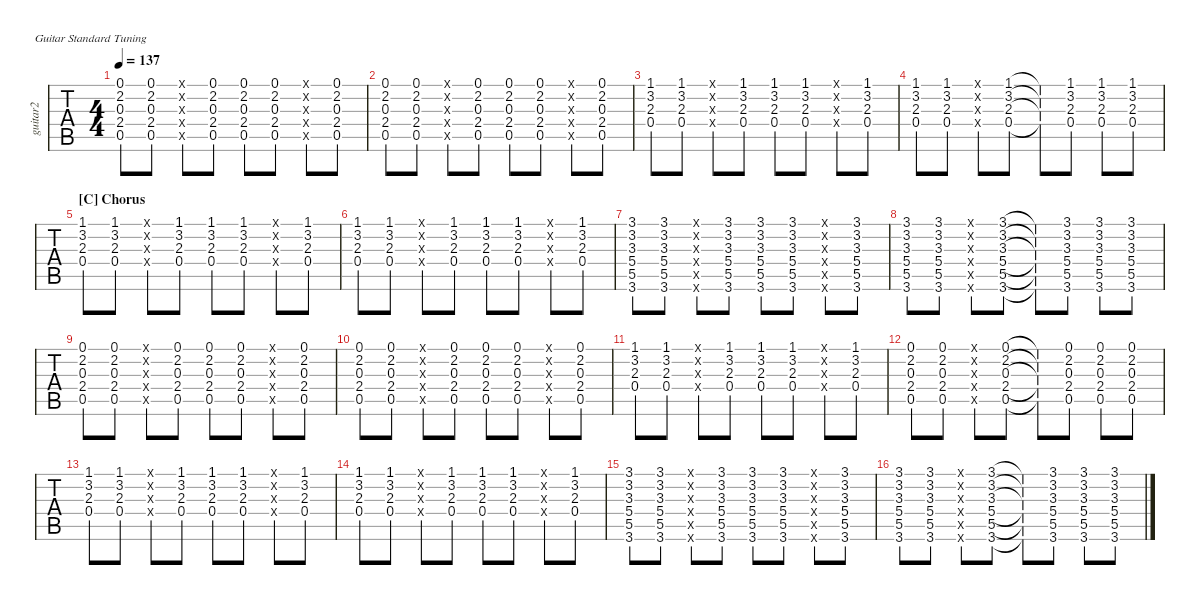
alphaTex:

\defaultSystemsLayout 4
\hideDynamics
\bracketExtendMode nobrackets
\track ("Guitar2" "guitar2") {defaultSystemsLayout 4 instrument electricguitarclean}
\staff {tabs}
\tuning (E4 B3 G3 D3 A2 E2)
\ts (4 4)
\tempo 137
\clef g2
\ks f
(0.5{acc forcenatural} 2.4{acc forcenatural} 0.3{acc forcenatural} 2.2{acc b} 0.1{acc forcenatural}).8{dy mf beam Up} (0.5{acc forcenatural} 2.4{acc forcenatural} 0.3{acc forcenatural} 2.2{acc b} 0.1{acc forcenatural}).8{beam Up} (0.5{x acc forcenatural} 2.4{x acc forcenatural} 0.3{x acc forcenatural} 2.2{x acc b} 0.1{x acc forcenatural}).8{beam Up} (0.5{acc forcenatural} 2.4{acc forcenatural} 0.3{acc forcenatural} 2.2{acc b} 0.1{acc forcenatural}).8{beam Up} (0.5{acc forcenatural} 2.4{acc forcenatural} 0.3{acc forcenatural} 2.2{acc b} 0.1{acc forcenatural}).8{beam Up} (0.5{acc forcenatural} 2.4{acc forcenatural} 0.3{acc forcenatural} 2.2{acc b} 0.1{acc forcenatural}).8{beam Up} (0.5{x acc forcenatural} 2.4{x acc forcenatural} 0.3{x acc forcenatural} 2.2{x acc b} 0.1{x acc forcenatural}).8{beam Up} (0.5{acc forcenatural} 2.4{acc forcenatural} 0.3{acc forcenatural} 2.2{acc b} 0.1{acc forcenatural}).8{beam Up} |
(0.5{acc forcenatural} 2.4{acc forcenatural} 0.3{acc forcenatural} 2.2{acc b} 0.1{acc forcenatural}).8{beam Up} (0.5{acc forcenatural} 2.4{acc forcenatural} 0.3{acc forcenatural} 2.2{acc b} 0.1{acc forcenatural}).8{beam Up} (0.5{x acc forcenatural} 2.4{x acc forcenatural} 0.3{x acc forcenatural} 2.2{x acc b} 0.1{x acc forcenatural}).8{beam Up} (0.5{acc forcenatural} 2.4{acc forcenatural} 0.3{acc forcenatural} 2.2{acc b} 0.1{acc forcenatural}).8{beam Up} (0.5{acc forcenatural} 2.4{acc forcenatural} 0.3{acc forcenatural} 2.2{acc b} 0.1{acc forcenatural}).8{beam Up} (0.5{acc forcenatural} 2.4{acc forcenatural} 0.3{acc forcenatural} 2.2{acc b} 0.1{acc forcenatural}).8{beam Up} (0.5{x acc forcenatural} 2.4{x acc forcenatural} 0.3{x acc forcenatural} 2.2{x acc b} 0.1{x acc forcenatural}).8{beam Up} (0.5{acc forcenatural} 2.4{acc forcenatural} 0.3{acc forcenatural} 2.2{acc b} 0.1{acc forcenatural}).8{beam Up} |
(0.4{acc forcenatural} 2.3{acc forcenatural} 3.2{acc forcenatural} 1.1{acc forcenatural}).8{beam Up} (0.4{acc forcenatural} 2.3{acc forcenatural} 3.2{acc forcenatural} 1.1{acc forcenatural}).8{beam Up} (0.4{x acc forcenatural} 2.3{x acc forcenatural} 3.2{x acc forcenatural} 1.1{x acc forcenatural}).8{beam Up} (0.4{acc forcenatural} 2.3{acc forcenatural} 3.2{acc forcenatural} 1.1{acc forcenatural}).8{beam Up} (0.4{acc forcenatural} 2.3{acc forcenatural} 3.2{acc forcenatural} 1.1{acc forcenatural}).8{beam Up} (0.4{acc forcenatural} 2.3{acc forcenatural} 3.2{acc forcenatural} 1.1{acc forcenatural}).8{beam Up} (0.4{x acc forcenatural} 2.3{x acc forcenatural} 3.2{x acc forcenatural} 1.1{x acc forcenatural}).8{beam Up} (0.4{acc forcenatural} 2.3{acc forcenatural} 3.2{acc forcenatural} 1.1{acc forcenatural}).8{beam Up} |
(0.4{acc forcenatural} 2.3{acc forcenatural} 3.2{acc forcenatural} 1.1{acc forcenatural}).8{beam Up} (0.4{acc forcenatural} 2.3{acc forcenatural} 3.2{acc forcenatural} 1.1{acc forcenatural}).8{beam Up} (0.4{x acc forcenatural} 2.3{x acc forcenatural} 3.2{x acc forcenatural} 1.1{x acc forcenatural}).8{beam Up} (0.4{acc forcenatural} 2.3{acc forcenatural} 3.2{acc forcenatural} 1.1{acc forcenatural}).8{beam Up} (0.4{t acc forcenatural} 2.3{t acc forcenatural} 3.2{t acc forcenatural} 1.1{t acc forcenatural}).8{beam Up} (0.4{acc forcenatural} 2.3{acc forcenatural} 3.2{acc forcenatural} 1.1{acc forcenatural}).8{beam Up} (0.4{acc forcenatural} 2.3{acc forcenatural} 3.2{acc forcenatural} 1.1{acc forcenatural}).8{beam Up} (0.4{acc forcenatural} 2.3{acc forcenatural} 3.2{acc forcenatural} 1.1{acc forcenatural}).8{beam Up} |
\section ("C" "Chorus")
(0.4{acc forcenatural} 2.3{acc forcenatural} 3.2{acc forcenatural} 1.1{acc forcenatural}).8{beam Up} (0.4{acc forcenatural} 2.3{acc forcenatural} 3.2{acc forcenatural} 1.1{acc forcenatural}).8{beam Up} (0.4{x acc forcenatural} 2.3{x acc forcenatural} 3.2{x acc forcenatural} 1.1{x acc forcenatural}).8{beam Up} (0.4{acc forcenatural} 2.3{acc forcenatural} 3.2{acc forcenatural} 1.1{acc forcenatural}).8{beam Up} (0.4{acc forcenatural} 2.3{acc forcenatural} 3.2{acc forcenatural} 1.1{acc forcenatural}).8{beam Up} (0.4{acc forcenatural} 2.3{acc forcenatural} 3.2{acc forcenatural} 1.1{acc forcenatural}).8{beam Up} (0.4{x acc forcenatural} 2.3{x acc forcenatural} 3.2{x acc forcenatural} 1.1{x acc forcenatural}).8{beam Up} (0.4{acc forcenatural} 2.3{acc forcenatural} 3.2{acc forcenatural} 1.1{acc forcenatural}).8{beam Up} |
(0.4{acc forcenatural} 2.3{acc forcenatural} 3.2{acc forcenatural} 1.1{acc forcenatural}).8{beam Up} (0.4{acc forcenatural} 2.3{acc forcenatural} 3.2{acc forcenatural} 1.1{acc forcenatural}).8{beam Up} (0.4{x acc forcenatural} 2.3{x acc forcenatural} 3.2{x acc forcenatural} 1.1{x acc forcenatural}).8{beam Up} (0.4{acc forcenatural} 2.3{acc forcenatural} 3.2{acc forcenatural} 1.1{acc forcenatural}).8{beam Up} (0.4{acc forcenatural} 2.3{acc forcenatural} 3.2{acc forcenatural} 1.1{acc forcenatural}).8{beam Up} (0.4{acc forcenatural} 2.3{acc forcenatural} 3.2{acc forcenatural} 1.1{acc forcenatural}).8{beam Up} (0.4{x acc forcenatural} 2.3{x acc forcenatural} 3.2{x acc forcenatural} 1.1{x acc forcenatural}).8{beam Up} (0.4{acc forcenatural} 2.3{acc forcenatural} 3.2{acc forcenatural} 1.1{acc forcenatural}).8{beam Up} |
(5.4{acc forcenatural} 3.3{acc b} 3.2{acc forcenatural} 3.1{acc forcenatural} 5.5{acc forcenatural} 3.6{acc forcenatural}).8{beam Up} (5.4{acc forcenatural} 3.3{acc b} 3.2{acc forcenatural} 3.1{acc forcenatural} 5.5{acc forcenatural} 3.6{acc forcenatural}).8{beam Up} (5.4{x acc forcenatural} 3.3{x acc b} 3.2{x acc forcenatural} 3.1{x acc forcenatural} 5.5{x acc forcenatural} 3.6{x acc forcenatural}).8{beam Up} (5.4{acc forcenatural} 3.3{acc b} 3.2{acc forcenatural} 3.1{acc forcenatural} 5.5{acc forcenatural} 3.6{acc forcenatural}).8{beam Up} (5.4{acc forcenatural} 3.3{acc b} 3.2{acc forcenatural} 3.1{acc forcenatural} 5.5{acc forcenatural} 3.6{acc forcenatural}).8{beam Up} (5.4{acc forcenatural} 3.3{acc b} 3.2{acc forcenatural} 3.1{acc forcenatural} 5.5{acc forcenatural} 3.6{acc forcenatural}).8{beam Up} (5.4{x acc forcenatural} 3.3{x acc b} 3.2{x acc forcenatural} 3.1{x acc forcenatural} 5.5{x acc forcenatural} 3.6{x acc forcenatural}).8{beam Up} (5.4{acc forcenatural} 3.3{acc b} 3.2{acc forcenatural} 3.1{acc forcenatural} 5.5{acc forcenatural} 3.6{acc forcenatural}).8{beam Up} |
(5.4{acc forcenatural} 3.3{acc b} 3.2{acc forcenatural} 3.1{acc forcenatural} 5.5{acc forcenatural} 3.6{acc forcenatural}).8{beam Up} (5.4{acc forcenatural} 3.3{acc b} 3.2{acc forcenatural} 3.1{acc forcenatural} 5.5{acc forcenatural} 3.6{acc forcenatural}).8{beam Up} (5.4{x acc forcenatural} 3.3{x acc b} 3.2{x acc forcenatural} 3.1{x acc forcenatural} 5.5{x acc forcenatural} 3.6{x acc forcenatural}).8{beam Up} (5.4{acc forcenatural} 3.3{acc b} 3.2{acc forcenatural} 3.1{acc forcenatural} 5.5{acc forcenatural} 3.6{acc forcenatural}).8{beam Up} (5.4{t acc forcenatural} 3.3{t acc b} 3.2{t acc forcenatural} 3.1{t acc forcenatural} 5.5{t acc forcenatural} 3.6{t acc forcenatural}).8{beam Up} (5.4{acc forcenatural} 3.3{acc b} 3.2{acc forcenatural} 3.1{acc forcenatural} 5.5{acc forcenatural} 3.6{acc forcenatural}).8{beam Up} (5.4{acc forcenatural} 3.3{acc b} 3.2{acc forcenatural} 3.1{acc forcenatural} 5.5{acc forcenatural} 3.6{acc forcenatural}).8{beam Up} (5.4{acc forcenatural} 3.3{acc b} 3.2{acc forcenatural} 3.1{acc forcenatural} 5.5{acc forcenatural} 3.6{acc forcenatural}).8{beam Up} |
(0.5{acc forcenatural} 2.4{acc forcenatural} 0.3{acc forcenatural} 2.2{acc b} 0.1{acc forcenatural}).8{beam Up} (0.5{acc forcenatural} 2.4{acc forcenatural} 0.3{acc forcenatural} 2.2{acc b} 0.1{acc forcenatural}).8{beam Up} (0.5{x acc forcenatural} 2.4{x acc forcenatural} 0.3{x acc forcenatural} 2.2{x acc b} 0.1{x acc forcenatural}).8{beam Up} (0.5{acc forcenatural} 2.4{acc forcenatural} 0.3{acc forcenatural} 2.2{acc b} 0.1{acc forcenatural}).8{beam Up} (0.5{acc forcenatural} 2.4{acc forcenatural} 0.3{acc forcenatural} 2.2{acc b} 0.1{acc forcenatural}).8{beam Up} (0.5{acc forcenatural} 2.4{acc forcenatural} 0.3{acc forcenatural} 2.2{acc b} 0.1{acc forcenatural}).8{beam Up} (0.5{x acc forcenatural} 2.4{x acc forcenatural} 0.3{x acc forcenatural} 2.2{x acc b} 0.1{x acc forcenatural}).8{beam Up} (0.5{acc forcenatural} 2.4{acc forcenatural} 0.3{acc forcenatural} 2.2{acc b} 0.1{acc forcenatural}).8{beam Up} |
(0.5{acc forcenatural} 2.4{acc forcenatural} 0.3{acc forcenatural} 2.2{acc b} 0.1{acc forcenatural}).8{beam Up} (0.5{acc forcenatural} 2.4{acc forcenatural} 0.3{acc forcenatural} 2.2{acc b} 0.1{acc forcenatural}).8{beam Up} (0.5{x acc forcenatural} 2.4{x acc forcenatural} 0.3{x acc forcenatural} 2.2{x acc b} 0.1{x acc forcenatural}).8{beam Up} (0.5{acc forcenatural} 2.4{acc forcenatural} 0.3{acc forcenatural} 2.2{acc b} 0.1{acc forcenatural}).8{beam Up} (0.5{acc forcenatural} 2.4{acc forcenatural} 0.3{acc forcenatural} 2.2{acc b} 0.1{acc forcenatural}).8{beam Up} (0.5{acc forcenatural} 2.4{acc forcenatural} 0.3{acc forcenatural} 2.2{acc b} 0.1{acc forcenatural}).8{beam Up} (0.5{x acc forcenatural} 2.4{x acc forcenatural} 0.3{x acc forcenatural} 2.2{x acc b} 0.1{x acc forcenatural}).8{beam Up} (0.5{acc forcenatural} 2.4{acc forcenatural} 0.3{acc forcenatural} 2.2{acc b} 0.1{acc forcenatural}).8{beam Up} |
(0.4{acc forcenatural} 2.3{acc forcenatural} 3.2{acc forcenatural} 1.1{acc forcenatural}).8{beam Up} (0.4{acc forcenatural} 2.3{acc forcenatural} 3.2{acc forcenatural} 1.1{acc forcenatural}).8{beam Up} (0.4{x acc forcenatural} 2.3{x acc forcenatural} 3.2{x acc forcenatural} 1.1{x acc forcenatural}).8{beam Up} (0.4{acc forcenatural} 2.3{acc forcenatural} 3.2{acc forcenatural} 1.1{acc forcenatural}).8{beam Up} (0.4{acc forcenatural} 2.3{acc forcenatural} 3.2{acc forcenatural} 1.1{acc forcenatural}).8{beam Up} (0.4{acc forcenatural} 2.3{acc forcenatural} 3.2{acc forcenatural} 1.1{acc forcenatural}).8{beam Up} (0.4{x acc forcenatural} 2.3{x acc forcenatural} 3.2{x acc forcenatural} 1.1{x acc forcenatural}).8{beam Up} (0.4{acc forcenatural} 2.3{acc forcenatural} 3.2{acc forcenatural} 1.1{acc forcenatural}).8{beam Up} |
(0.5{acc forcenatural} 2.4{acc forcenatural} 0.3{acc forcenatural} 2.2{acc b} 0.1{acc forcenatural}).8{beam Up} (0.5{acc forcenatural} 2.4{acc forcenatural} 0.3{acc forcenatural} 2.2{acc b} 0.1{acc forcenatural}).8{beam Up} (0.5{x acc forcenatural} 2.4{x acc forcenatural} 0.3{x acc forcenatural} 2.2{x acc b} 0.1{x acc forcenatural}).8{beam Up} (0.5{acc forcenatural} 2.4{acc forcenatural} 0.3{acc forcenatural} 2.2{acc b} 0.1{acc forcenatural}).8{beam Up} (0.5{t acc forcenatural} 2.4{t acc forcenatural} 0.3{t acc forcenatural} 2.2{t acc b} 0.1{t acc forcenatural}).8{beam Up} (0.5{acc forcenatural} 2.4{acc forcenatural} 0.3{acc forcenatural} 2.2{acc b} 0.1{acc forcenatural}).8{beam Up} (0.5{acc forcenatural} 2.4{acc forcenatural} 0.3{acc forcenatural} 2.2{acc b} 0.1{acc forcenatural}).8{beam Up} (0.5{acc forcenatural} 2.4{acc forcenatural} 0.3{acc forcenatural} 2.2{acc b} 0.1{acc forcenatural}).8{beam Up} |
(0.4{acc forcenatural} 2.3{acc forcenatural} 3.2{acc forcenatural} 1.1{acc forcenatural}).8{beam Up} (0.4{acc forcenatural} 2.3{acc forcenatural} 3.2{acc forcenatural} 1.1{acc forcenatural}).8{beam Up} (0.4{x acc forcenatural} 2.3{x acc forcenatural} 3.2{x acc forcenatural} 1.1{x acc forcenatural}).8{beam Up} (0.4{acc forcenatural} 2.3{acc forcenatural} 3.2{acc forcenatural} 1.1{acc forcenatural}).8{beam Up} (0.4{acc forcenatural} 2.3{acc forcenatural} 3.2{acc forcenatural} 1.1{acc forcenatural}).8{beam Up} (0.4{acc forcenatural} 2.3{acc forcenatural} 3.2{acc forcenatural} 1.1{acc forcenatural}).8{beam Up} (0.4{x acc forcenatural} 2.3{x acc forcenatural} 3.2{x acc forcenatural} 1.1{x acc forcenatural}).8{beam Up} (0.4{acc forcenatural} 2.3{acc forcenatural} 3.2{acc forcenatural} 1.1{acc forcenatural}).8{beam Up} |
(0.4{acc forcenatural} 2.3{acc forcenatural} 3.2{acc forcenatural} 1.1{acc forcenatural}).8{beam Up} (0.4{acc forcenatural} 2.3{acc forcenatural} 3.2{acc forcenatural} 1.1{acc forcenatural}).8{beam Up} (0.4{x acc forcenatural} 2.3{x acc forcenatural} 3.2{x acc forcenatural} 1.1{x acc forcenatural}).8{beam Up} (0.4{acc forcenatural} 2.3{acc forcenatural} 3.2{acc forcenatural} 1.1{acc forcenatural}).8{beam Up} (0.4{acc forcenatural} 2.3{acc forcenatural} 3.2{acc forcenatural} 1.1{acc forcenatural}).8{beam Up} (0.4{acc forcenatural} 2.3{acc forcenatural} 3.2{acc forcenatural} 1.1{acc forcenatural}).8{beam Up} (0.4{x acc forcenatural} 2.3{x acc forcenatural} 3.2{x acc forcenatural} 1.1{x acc forcenatural}).8{beam Up} (0.4{acc forcenatural} 2.3{acc forcenatural} 3.2{acc forcenatural} 1.1{acc forcenatural}).8{beam Up} |
(5.4{acc forcenatural} 3.3{acc b} 3.2{acc forcenatural} 3.1{acc forcenatural} 5.5{acc forcenatural} 3.6{acc forcenatural}).8{beam Up} (5.4{acc forcenatural} 3.3{acc b} 3.2{acc forcenatural} 3.1{acc forcenatural} 5.5{acc forcenatural} 3.6{acc forcenatural}).8{beam Up} (5.4{x acc forcenatural} 3.3{x acc b} 3.2{x acc forcenatural} 3.1{x acc forcenatural} 5.5{x acc forcenatural} 3.6{x acc forcenatural}).8{beam Up} (5.4{acc forcenatural} 3.3{acc b} 3.2{acc forcenatural} 3.1{acc forcenatural} 5.5{acc forcenatural} 3.6{acc forcenatural}).8{beam Up} (5.4{acc forcenatural} 3.3{acc b} 3.2{acc forcenatural} 3.1{acc forcenatural} 5.5{acc forcenatural} 3.6{acc forcenatural}).8{beam Up} (5.4{acc forcenatural} 3.3{acc b} 3.2{acc forcenatural} 3.1{acc forcenatural} 5.5{acc forcenatural} 3.6{acc forcenatural}).8{beam Up} (5.4{x acc forcenatural} 3.3{x acc b} 3.2{x acc forcenatural} 3.1{x acc forcenatural} 5.5{x acc forcenatural} 3.6{x acc forcenatural}).8{beam Up} (5.4{acc forcenatural} 3.3{acc b} 3.2{acc forcenatural} 3.1{acc forcenatural} 5.5{acc forcenatural} 3.6{acc forcenatural}).8{beam Up} |
(5.4{acc forcenatural} 3.3{acc b} 3.2{acc forcenatural} 3.1{acc forcenatural} 5.5{acc forcenatural} 3.6{acc forcenatural}).8{beam Up} (5.4{acc forcenatural} 3.3{acc b} 3.2{acc forcenatural} 3.1{acc forcenatural} 5.5{acc forcenatural} 3.6{acc forcenatural}).8{beam Up} (5.4{x acc forcenatural} 3.3{x acc b} 3.2{x acc forcenatural} 3.1{x acc forcenatural} 5.5{x acc forcenatural} 3.6{x acc forcenatural}).8{beam Up} (5.4{acc forcenatural} 3.3{acc b} 3.2{acc forcenatural} 3.1{acc forcenatural} 5.5{acc forcenatural} 3.6{acc forcenatural}).8{beam Up} (5.4{t acc forcenatural} 3.3{t acc b} 3.2{t acc forcenatural} 3.1{t acc forcenatural} 5.5{t acc forcenatural} 3.6{t acc forcenatural}).8{beam Up} (5.4{acc forcenatural} 3.3{acc b} 3.2{acc forcenatural} 3.1{acc forcenatural} 5.5{acc forcenatural} 3.6{acc forcenatural}).8{beam Up} (5.4{acc forcenatural} 3.3{acc b} 3.2{acc forcenatural} 3.1{acc forcenatural} 5.5{acc forcenatural} 3.6{acc forcenatural}).8{beam Up} (5.4{acc forcenatural} 3.3{acc b} 3.2{acc forcenatural} 3.1{acc forcenatural} 5.5{acc forcenatural} 3.6{acc forcenatural}).8{beam Up}
